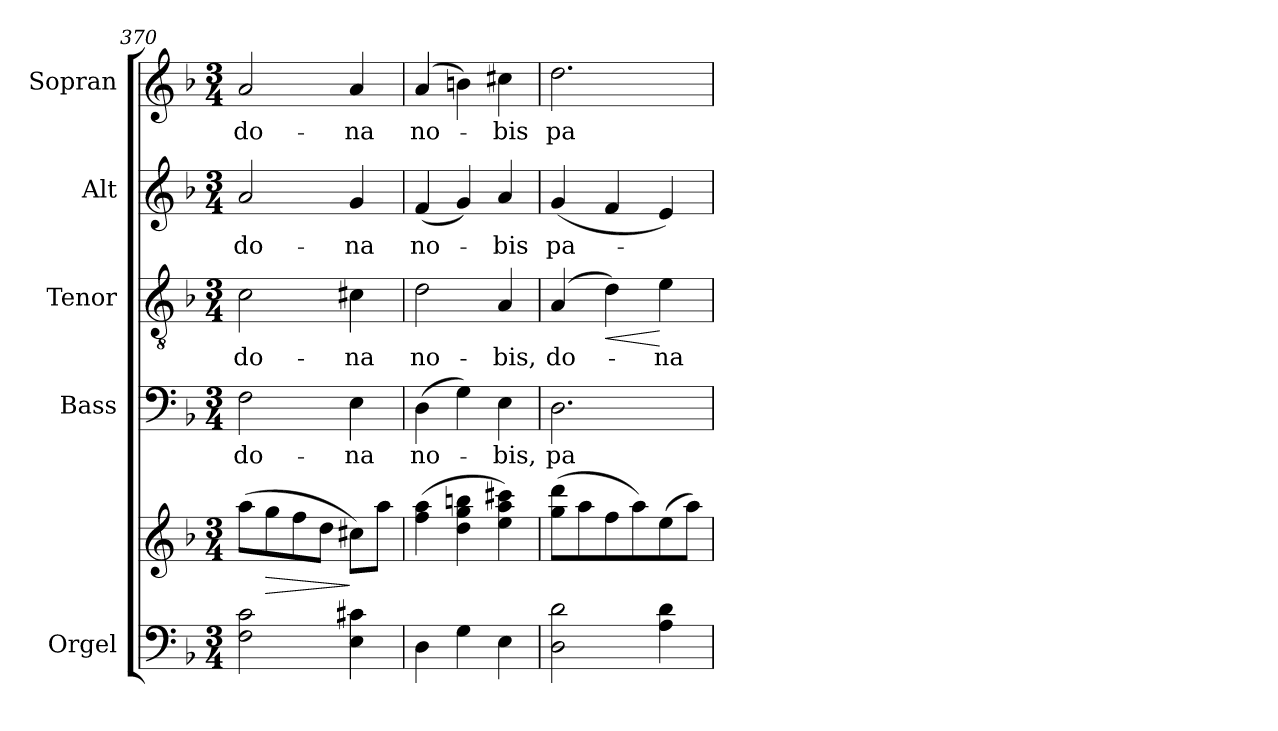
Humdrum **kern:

**kern	**kern	**dynam	**kern	**text	**kern	**text	**dynam	**kern	**text	**kern	**text
*part5	*part5	*part5	*part4	*part4	*part3	*part3	*part3	*part2	*part2	*part1	*part1
*staff6	*staff5	*staff5/6	*staff4	*staff4	*staff3	*staff3	*staff3	*staff2	*staff2	*staff1	*staff1
*I"Orgel	*	*	*I"Bass	*	*I"Tenor	*	*	*I"Alt	*	*I"Sopran	*
*I'Org.	*	*	*I'B.	*	*I'T.	*	*	*I'A.	*	*I'S.	*
*clefF4	*clefG2	*	*clefF4	*	*clefGv2	*	*	*clefG2	*	*clefG2	*
*k[b-]	*k[b-]	*	*k[b-]	*	*k[b-]	*	*	*k[b-]	*	*k[b-]	*
*F:	*F:	*	*F:	*	*F:	*	*	*F:	*	*F:	*
*M3/4	*M3/4	*	*M3/4	*	*M3/4	*	*	*M3/4	*	*M3/4	*
=370	=370	=370	=370	=370	=370	=370	=370	=370	=370	=370	=370
!	!	!	!	!LO:LY:b	!	!LO:LY:b	!	!	!LO:LY:b	!	!LO:LY:b
2F\ 2c\	(>8aa\L	.	2F\	do-	2c\	do-	.	2a/	do-	2a/	do-
!	!	!LO:HP:b	!	!	!	!	!	!	!	!	!
.	8gg\	>	.	.	.	.	.	.	.	.	.
.	8ff\	.	.	.	.	.	.	.	.	.	.
.	8dd\J	.	.	.	.	.	.	.	.	.	.
!	!	!	!	!LO:LY:b	!	!LO:LY:b	!	!	!LO:LY:b	!	!LO:LY:b
4E\ 4c#X\	8cc#X\L)	]	4E\	-na	4c#X\	-na	.	4g/	-na	4a/	-na
.	8aa\J	.	.	.	.	.	.	.	.	.	.
=371	=371	=371	=371	=371	=371	=371	=371	=371	=371	=371	=371
!	!	!	!	!LO:LY:b	!	!LO:LY:b	!	!	!LO:LY:b	!	!LO:LY:b
4D\	(>4ff\ 4aa\	.	(>4D\	no-	2d\	no-	.	(<4f/	no-	(4a/	no-
4G\	4dd\ 4gg\ 4bbn\	.	4G\)	.	.	.	.	4g/)	.	4bn\)	.
!	!	!	!	!LO:LY:b	!	!LO:LY:b	!	!	!LO:LY:b	!	!LO:LY:b
4E\	4ee\ 4aa\ 4ccc#X\)	.	4E\	-bis,	4A/	-bis,	.	4a/	-bis	4cc#X\	-bis
!!LO:LB:g=z
=372	=372	=372	=372	=372	=372	=372	=372	=372	=372	=372	=372
!	!	!	!	!LO:LY:b	!	!LO:LY:b	!	!	!LO:LY:b	!	!LO:LY:b
2D\ 2d\	(>8gg\ 8ddd\L	.	2.D\	pa-	(4A/	do-	.	(<4g/	pa-	2.dd\	pa-
.	8aa\	.	.	.	.	.	.	.	.	.	.
!	!	!	!	!	!	!	!LO:HP:b	!	!	!	!
.	8ff\	.	.	.	4d\)	.	<	4f/	.	.	.
.	8aa\)	.	.	.	.	.	.	.	.	.	.
!	!	!	!	!	!	!LO:LY:b	!	!	!	!	!
4A\ 4d\	(>8ee\	.	.	.	4e\	-na	[	4e/)	.	.	.
.	8aa\J)	.	.	.	.	.	.	.	.	.	.
=	=	=	=	=	=	=	=	=	=	=	=
*-	*-	*-	*-	*-	*-	*-	*-	*-	*-	*-	*-
